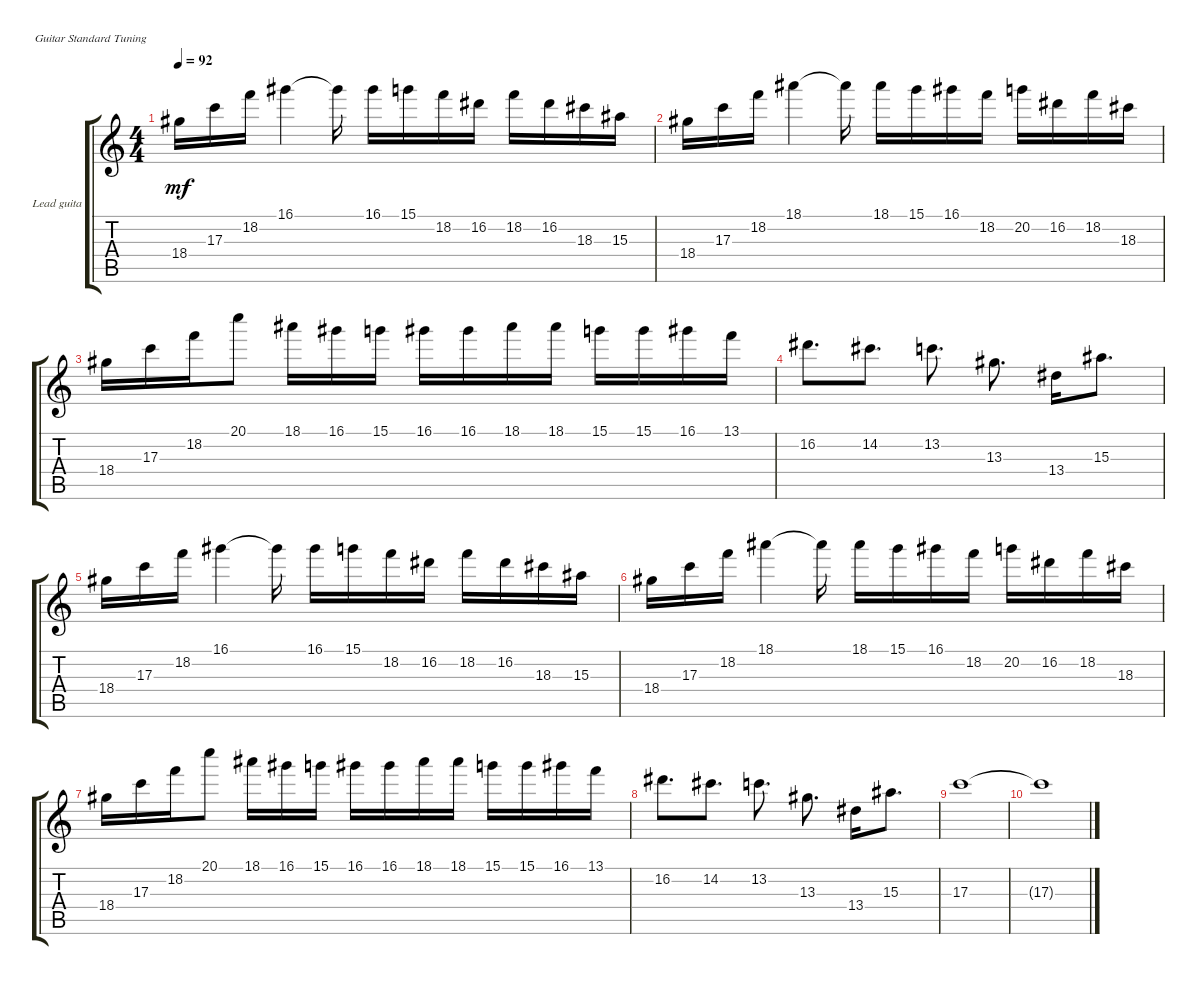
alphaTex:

\bracketExtendMode groupsimilarinstruments
\firstSystemTrackNameOrientation horizontal
\otherSystemsTrackNameOrientation horizontal
\track ("Lead guitar" "Lead guita") {instrument distortionguitar}
\staff {score tabs}
\tuning (E4 B3 G3 D3 A2 E2)
\ts (4 4)
\tempo 92
\clef g2
\scale
0.333333
\ks c
18.4.16{dy mf} 17.3.16 18.2.16 16.1.4 16.1{t}.16 16.1.16 15.1.16 18.2.16 16.2.16 18.2.16 16.2.16 18.3.16 15.3.16 |
\scale
0.333333 18.4.16 17.3.16 18.2.16 18.1.4 18.1{t}.16 18.1.16 15.1.16 16.1.16 18.2.16 20.2.16 16.2.16 18.2.16 18.3.16 |
\scale
0.333333 18.4.16 17.3.16 18.2.16 20.1.8 18.1.16 16.1.16 15.1.16 16.1.16 16.1.16 18.1.16 18.1.16 15.1.16 15.1.16 16.1.16 13.1.16 |
\scale
0.333333 16.2.8{d} 14.2.8{d} 13.2.8{d} 13.3.8{d} 13.4.16 15.3.8{d} |
\scale
0.333333 18.4.16 17.3.16 18.2.16 16.1.4 16.1{t}.16 16.1.16 15.1.16 18.2.16 16.2.16 18.2.16 16.2.16 18.3.16 15.3.16 |
\scale
0.333333 18.4.16 17.3.16 18.2.16 18.1.4 18.1{t}.16 18.1.16 15.1.16 16.1.16 18.2.16 20.2.16 16.2.16 18.2.16 18.3.16 |
\scale
0.333333 18.4.16 17.3.16 18.2.16 20.1.8 18.1.16 16.1.16 15.1.16 16.1.16 16.1.16 18.1.16 18.1.16 15.1.16 15.1.16 16.1.16 13.1.16 |
\scale
0.333333 16.2.8{d} 14.2.8{d} 13.2.8{d} 13.3.8{d} 13.4.16 15.3.8{d} |
\scale
0.333333 17.3.1 |
17.3{t}.1
